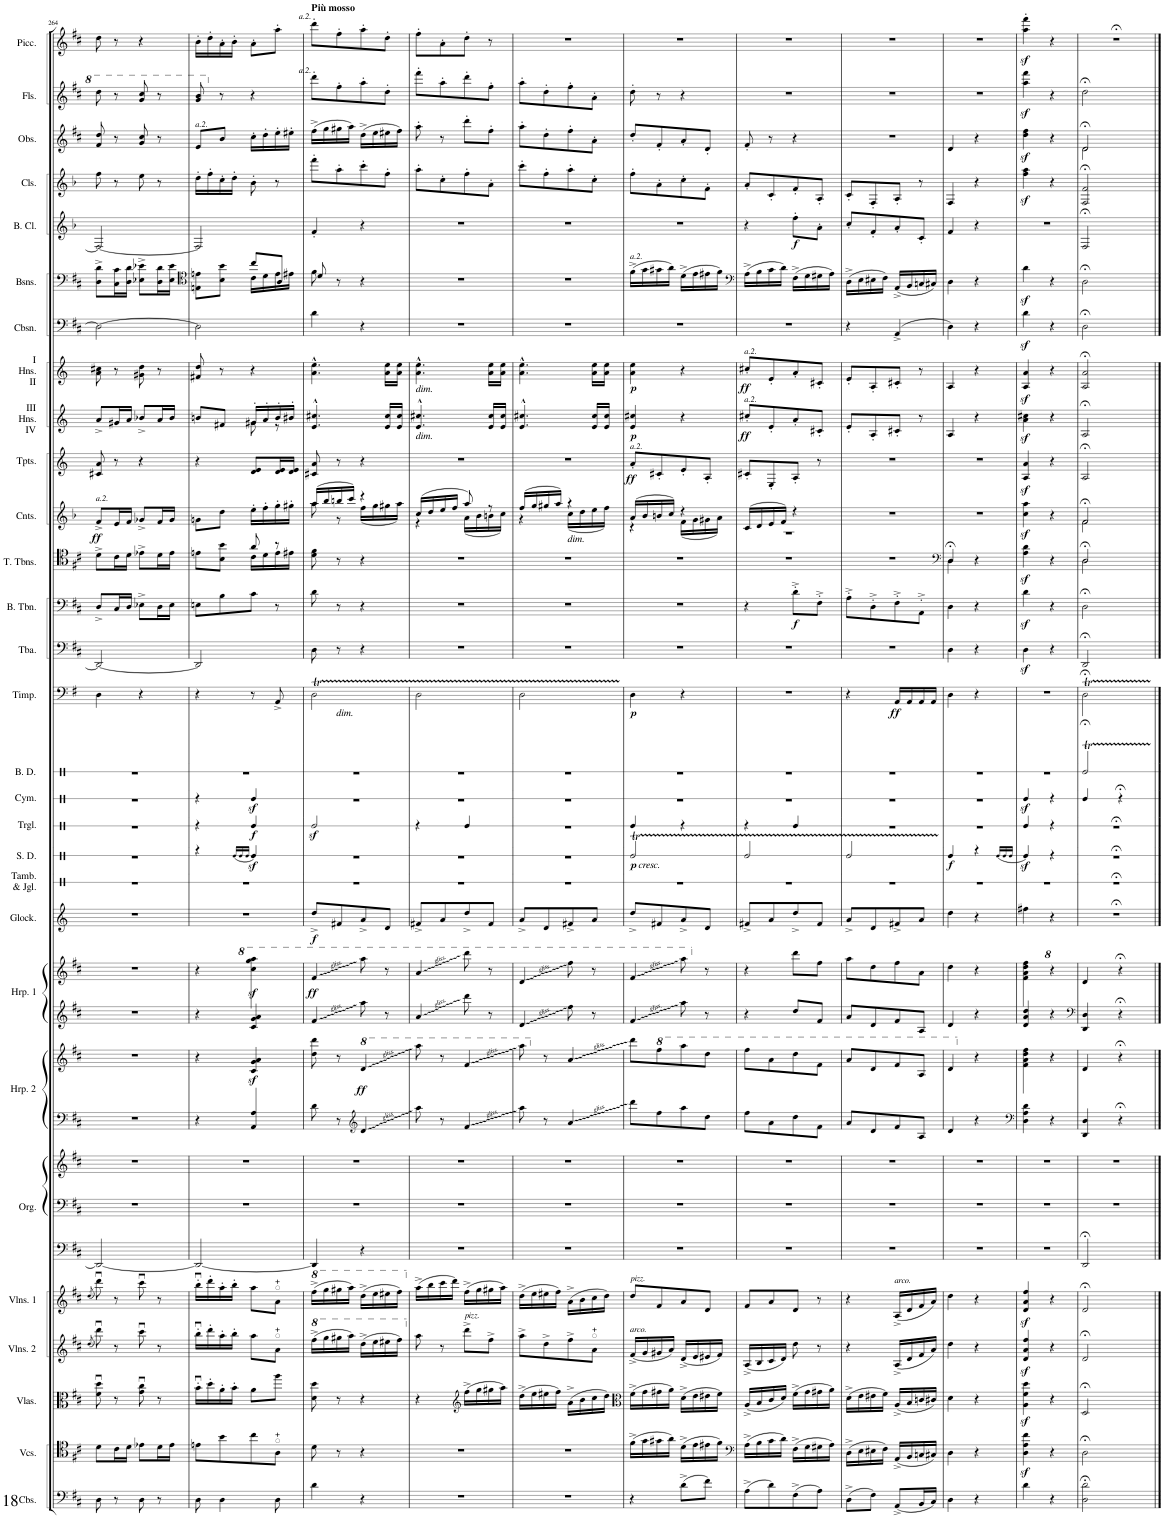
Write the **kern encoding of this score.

**kern	**kern	**kern	**kern	**kern	**kern	**kern	**kern	**kern	**kern	**dynam	**kern	**kern	**dynam	**kern	**dynam	**kern	**kern	**dynam	**kern	**dynam	**kern	**kern	**kern	**dynam	**kern	**kern	**dynam	**kern	**kern	**dynam	**kern	**dynam	**kern	**dynam	**kern	**dynam	**kern	**kern	**kern	**dynam	**kern	**kern	**kern	**kern
*part29	*part28	*part27	*part26	*part25	*part24	*part24	*part24	*part23	*part23	*part23	*part22	*part22	*part22	*part21	*part21	*part20	*part19	*part19	*part18	*part18	*part17	*part16	*part15	*part15	*part14	*part13	*part13	*part12	*part11	*part11	*part10	*part10	*part9	*part9	*part8	*part8	*part7	*part6	*part5	*part5	*part4	*part3	*part2	*part1
*staff33	*staff32	*staff31	*staff30	*staff29	*staff28	*staff27	*staff26	*staff25	*staff24	*staff24/25	*staff23	*staff22	*staff22/23	*staff21	*staff21	*staff20	*staff19	*staff19	*staff18	*staff18	*staff17	*staff16	*staff15	*staff15	*staff14	*staff13	*staff13	*staff12	*staff11	*staff11	*staff10	*staff10	*staff9	*staff9	*staff8	*staff8	*staff7	*staff6	*staff5	*staff5	*staff4	*staff3	*staff2	*staff1
*I"Contrabasses	*I"Violoncellos	*I"Violas	*I"Violins 2	*I"Violins 1	*I"Organ	*	*	*I"Harp 2	*	*	*I"Harp 1	*	*	*I"Glockenspiel	*	*I"Tambourine &amp; Jingles	*I"Snare Drum	*	*I"Triangle	*	*I"Cymbal	*I"Bass Drum	*I"Timpani	*	*I"Tuba	*I"Bass Trombone	*	*I"2 Tenor Trombones	*I"2 A Cornets	*	*I"2 F Trumpets	*	*I"III F Horns IV	*	*I"I F Horns II	*	*I"Contrabassoon	*I"2 Bassoons	*I"A Bass Clarinet	*	*I"2 A Clarinets	*I"2 Oboes	*I"2 Flutes	*I"Piccolo (II ad lib.)
*I'Cbs.	*I'Vcs.	*I'Vlas.	*I'Vlns. 2	*I'Vlns. 1	*I'Org.	*	*	*I'Hrp. 2	*	*	*I'Hrp. 1	*	*	*I'Glock.	*	*I'Tamb. &amp; Jgl.	*I'S. D.	*	*I'Trgl.	*	*I'Cym.	*I'B. D.	*I'Timp.	*	*I'Tba.	*I'B. Tbn.	*	*I'T. Tbns.	*I'Cnts.	*	*I'Tpts.	*	*I'III Hns. IV	*	*I'I Hns. II	*	*I'Cbsn.	*I'Bsns.	*I'B. Cl.	*	*I'Cls.	*I'Obs.	*I'Fls.	*I'Picc.
!!LO:PB:g=z
*clefF4	*clefF4	*clefC3	*clefG2	*clefG2	*clefF4	*clefF4	*clefG2	*clefF4	*clefG2	*	*clefG2	*clefG2	*	*clefG2	*	*clefX	*clefX	*	*clefX	*	*clefX	*clefX	*clefF4	*	*clefF4	*clefF4	*	*clefC4	*clefG2	*	*clefG2	*	*clefG2	*	*clefG2	*	*clefF4	*clefF4	*clefG2	*	*clefG2	*clefG2	*clefG2	*clefG2
*Trd7c12	*	*	*	*	*	*	*	*	*	*	*	*	*	*Trd-14c-24	*	*	*	*	*	*	*	*	*	*	*	*	*	*	*Trd2c3	*	*Trd-3c-5	*	*Trd4c7	*	*Trd4c7	*	*Trd7c12	*	*Trd9c15	*	*Trd2c3	*	*	*Trd-7c-12
*k[f#c#]	*k[f#c#]	*k[f#c#]	*k[f#c#]	*k[f#c#]	*k[f#c#]	*k[f#c#]	*k[f#c#]	*k[f#c#]	*k[f#c#]	*	*k[f#c#]	*k[f#c#]	*	*k[]	*	*k[]	*k[]	*	*k[]	*	*k[]	*k[]	*k[f#]	*	*k[f#c#]	*k[f#c#]	*	*k[f#c#]	*k[b-]	*	*k[]	*	*k[]	*	*k[]	*	*k[f#c#]	*k[f#c#]	*k[b-]	*	*k[b-]	*k[f#c#]	*k[f#c#]	*k[f#c#]
*M2/4	*M2/4	*M2/4	*M2/4	*M2/4	*M2/4	*M2/4	*M2/4	*M2/4	*M2/4	*	*M2/4	*M2/4	*	*M2/4	*	*M2/4	*M2/4	*	*M2/4	*	*M2/4	*M2/4	*M2/4	*	*M2/4	*M2/4	*	*M2/4	*M2/4	*	*M2/4	*	*M2/4	*	*M2/4	*	*M2/4	*M2/4	*M2/4	*	*M2/4	*M2/4	*M2/4	*M2/4
=264	=264	=264	=264	=264	=264	=264	=264	=264	=264	=264	=264	=264	=264	=264	=264	=264	=264	=264	=264	=264	=264	=264	=264	=264	=264	=264	=264	=264	=264	=264	=264	=264	=264	=264	=264	=264	=264	=264	=264	=264	=264	=264	=264	=264
.	.	.	(8qdd/	(8qdd/	.	.	.	.	.	.	.	.	.	.	.	.	.	.	.	.	.	.	.	.	.	.	.	.	.	.	.	.	.	.	.	.	.	.	.	.	.	.	.	.
!	!	!	!	!	!	!	!	!	!	!	!	!	!	!	!	!	!	!	!	!	!	!	!	!	!	!	!	!	!LO:TX:a:i:t=a.2.	!	!	!	!	!	!	!	!	!	!	!	!	!	!	!
!	!	!	!	!	!	!	!	!	!	!	!	!	!	!	!	!	!	!	!	!	!	!	!	!	!	!	!	!	!	!LO:DY:b	!	!	!	!	!	!	!	!	!	!	!	!	!	!
8D\	8d^\L	8f#\u 8dd\u	8dddu\)	8dddu\)	2DDD/_ 2DD/_	2r	2r	2r	2r	.	2r	2r	.	2r	.	2r	2r	.	2r	.	2r	2r	4D\	.	2DD/_	8D^/L	.	8d^\L	8f^/L	ff	8c#X/ 8a/	.	8a^/L	.	8a\ 8cc#X\	.	2D\_	8D\^ 8d\^L	2F/_	.	8ff\	8f#/ 8dd/	8ddd\	8dd\
8r	16c#\L	8r	8r	8r	.	.	.	.	.	.	.	.	.	.	.	.	.	.	.	.	.	.	.	.	.	16C#/L	.	16c#\L	16e/L	.	8r	.	16g#X/L	.	8r	.	.	16C#\ 16c#\L	.	.	8r	8r	8r	8r
.	16d\JJ	.	.	.	.	.	.	.	.	.	.	.	.	.	.	.	.	.	.	.	.	.	.	.	.	16D/JJ	.	16d\JJ	16f/JJ	.	.	.	16a/JJ	.	.	.	.	16D\ 16d\JJ	.	.	.	.	.	.
8D\	8e-X^\L	8g\u 8cc#\u	8ccc#u\	8ccc#u\	.	.	.	.	.	.	.	.	.	.	.	.	.	.	.	.	.	.	4r	.	.	8E-X^\L	.	8e-X^\L	8g-X^/L	.	4r	.	8b-X^/L	.	8g#X\ 8dd\	.	.	8E-X\^ 8e-X\^L	.	.	8ee\	8g/ 8cc#/	8gg/ 8ccc#/	4r
8r	16d\L	8r	8r	8r	.	.	.	.	.	.	.	.	.	.	.	.	.	.	.	.	.	.	.	.	.	16D\L	.	16d\L	16f/L	.	.	.	16a/L	.	8r	.	.	16D\ 16d\L	.	.	8r	8r	8r	.
.	16e-\JJ	.	.	.	.	.	.	.	.	.	.	.	.	.	.	.	.	.	.	.	.	.	.	.	.	16E-\JJ	.	16e-\JJ	16g-/JJ	.	.	.	16b-/JJ	.	.	.	.	16E-\ 16e-\JJ	.	.	.	.	.	.
=265	=265	=265	=265	=265	=265	=265	=265	=265	=265	=265	=265	=265	=265	=265	=265	=265	=265	=265	=265	=265	=265	=265	=265	=265	=265	=265	=265	=265	=265	=265	=265	=265	=265	=265	=265	=265	=265	=265	=265	=265	=265	=265	=265	=265
*	*	*	*	*	*	*	*	*	*	*	*	*	*	*	*	*	*	*	*	*	*	*	*	*	*	*	*	*	*	*	*	*	*	*	*	*	*	*clefC4	*	*	*	*	*	*
*	*	*	*	*	*	*	*	*	*	*	*	*	*	*	*	*	*^	*	*	*	*	*	*	*	*	*	*	*^	*	*	*	*	*^	*	*	*	*	*^	*	*	*	*	*	*
!	!	!	!	!	!	!	!	!	!	!	!	!	!	!	!	!	!	!	!	!	!	!	!	!	!	!	!	!	!	!	!	!	!	!	!	!	!	!	!	!	!	!	!	!	!	!LO:TX:a:i:t=a.2.	!	!
8D\	8en'\L	16bu'\LL	16bbu'\LL	16bbu'\LL	2DDD/_ 2DD/_	2r	2r	4r	4r	.	4r	4r	.	2r	.	2r	4r	8ryy	.	4r	.	4r	2r	4r	.	2DD/]	8En'\L	.	8en'\L	4ryy	8gn'\L	.	4r	.	8bn'/L	4ryy	.	8f#X/ 8dd/	.	2D\]	8En\'> 8en\'>L	4ryy	2F/]	.	16dd'\LL	8e'/L	8gg/ 8bb/	16b'\LL
.	.	16dd'\	16ddd'\	16ddd'\	.	.	.	.	.	.	.	.	.	.	.	.	.	.	.	.	.	.	.	.	.	.	.	.	.	.	.	.	.	.	.	.	.	.	.	.	.	.	.	.	16ff'\	.	.	16dd'\
4D\	8b'\	16a'\	16aa'\	16aa'\	.	.	.	.	.	.	.	.	.	.	.	.	.	16ryy	.	.	.	.	.	.	.	.	8B'\	.	8B\' 8b\'J	.	8dd'\J	.	.	.	8f#X'/J	.	.	8r	.	.	8B\'> 8b\'>J	.	.	.	16cc'\	8b'/J	8r	16a'\
.	.	16b'\JJ	16bb'\JJ	16bb'\JJ	.	.	.	.	.	.	.	.	.	.	.	.	.	(<48Re!/LL	.	.	.	.	.	.	.	.	.	.	.	.	.	.	.	.	.	.	.	.	.	.	.	.	.	.	16dd'\JJ	.	.	16b'\JJ
.	.	.	.	.	.	.	.	.	.	.	.	.	.	.	.	.	.	48Re!/	.	.	.	.	.	.	.	.	.	.	.	.	.	.	.	.	.	.	.	.	.	.	.	.	.	.	.	.	.	.
.	.	.	.	.	.	.	.	.	.	.	.	.	.	.	.	.	.	48Re!/JJ	.	.	.	.	.	.	.	.	.	.	.	.	.	.	.	.	.	.	.	.	.	.	.	.	.	.	.	.	.	.
*	*	*	*	*	*	*	*	*	*	*	*	*8va	*	*	*	*	*	*	*	*	*	*	*	*	*	*	*	*	*	*	*	*	*	*	*	*	*	*	*	*	*	*	*	*	*	*	*	*
!	!	!	!	!	!	!	!	!	!	!	!	!	!	!	!	!	!	!	!LO:DY:b	!	!LO:DY:b	!	!	!	!	!	!	!	!	!	!	!	!	!	!	!	!	!	!	!	!	!	!	!	!	!	!	!
.	8cc#'\	8a'\L	8aa'\L	8aa'\L	.	.	.	4AA/ 4A/ 4c#/ 4g/ 4a/	4c#/z< 4g/z< 4a/z<	.	4c#/ 4g/ 4a/	4c#\z< 4g\z< 4a\z< 4ccc#\z< 4ggg\z< 4aaa\z<	.	.	.	.	4Re^/	8ryy	sf	4Re/	f	4Rez</	.	8r	.	.	8c#'\J	.	8a/	16c#\LL	16ee'\LL	.	8d/' 8e/'L	.	16g#X'/LL	8g#\	.	4r	.	.	8cc#'/L	16c#\LL	.	.	8b-'\	16cc#'\LL	4r	8a'\L
.	.	.	.	.	.	.	.	.	.	.	.	.	.	.	.	.	.	.	.	.	.	.	.	.	.	.	.	.	.	16d\	16ff'\	.	.	.	16a'/	.	.	.	.	.	.	16d\	.	.	.	16dd'\	.	.
8D\	8A'\J	8aa'\J	8a'\J	8a'\J	.	.	.	.	.	.	.	.	.	.	.	.	.	8ryy	.	.	.	.	.	8AA^/	.	.	8r	.	8r	16e\	16gg'\	.	16d/' 16e/'L	.	16b'/	8r	.	.	.	.	8A'/J	16e\	.	.	8r	16ee'\	.	8aa'\J
.	.	.	.	.	.	.	.	.	.	.	.	.	.	.	.	.	.	.	.	.	.	.	.	.	.	.	.	.	.	16e#X\JJ	16gg#X'\JJ	.	16d/' 16e/'JJ	.	16b#X'/JJ	.	.	.	.	.	.	16e#X\JJ	.	.	.	16ee#X'\JJ	.	.
*	*	*	*	*	*	*	*	*	*	*	*	*	*	*	*	*	*v	*v	*	*	*	*	*	*	*	*	*	*	*v	*v	*	*	*	*	*v	*v	*	*	*	*	*	*	*	*	*	*	*	*
=266	=266	=266	=266	=266	=266	=266	=266	=266	=266	=266	=266	=266	=266	=266	=266	=266	=266	=266	=266	=266	=266	=266	=266	=266	=266	=266	=266	=266	=266	=266	=266	=266	=266	=266	=266	=266	=266	=266	=266	=266	=266	=266	=266	=266	=266
*	*	*	*8va	*	*	*	*	*	*	*	*	*	*	*	*	*	*	*	*	*	*	*	*	*	*	*	*	*	*	*	*	*	*	*	*	*	*	*	*	*	*	*	*	*	*
*	*	*	*	*8va	*	*	*	*	*	*	*	*	*	*	*	*	*	*	*	*	*	*	*	*	*	*	*	*	*	*	*	*	*	*	*	*	*	*	*	*	*	*	*	*	*
*	*	*	*	*	*	*	*	*	*	*	*	*	*	*	*	*	*	*	*	*	*	*	*	*	*	*	*	*^	*	*	*	*	*	*	*	*	*	*	*	*	*	*	*	*	*
!	!	!	!	!	!	!	!	!	!	!	!	!	!	!	!	!	!	!	!	!	!	!	!	!	!	!	!	!	!	!	!	!	!	!	!	!	!	!	!	!	!	!	!	!	!	!LO:TX:a:i:t=a.2.
!	!	!	!	!	!	!	!	!	!	!	!	!	!	!	!	!	!	!	!	!	!	!	!	!	!	!	!	!	!	!	!	!	!	!	!	!	!	!	!	!	!	!	!	!	!	!LO:TX:a:B:t=Più mosso
!	!	!	!	!	!	!	!	!	!	!	!	!	!	!	!	!	!	!	!	!	!	!	!	!	!	!	!	!	!	!	!	!	!	!	!	!	!	!	!	!	!	!	!	!	!LO:TX:a:i:t=a.2.	!
!	!	!	!	!	!	!	!	!	!	!	!	!	!LO:DY:b	!	!LO:DY:b	!	!	!	!	!	!	!	!LO:N:head=open	!	!	!	!	!	!	!	!	!	!	!	!	!	!	!	!	!	!	!	!	!	!	!
*	*	*	*	*	*	*	*	*	*	*	*	*	*	*	*	*	*	*	*	*	*	*	*	*	*	*	*	*v	*v	*^	*	*	*	*	*	*	*	*	*	*	*	*	*	*	*	*
*	*	*	*	*	*	*	*	*	*	*	*	*	*	*	*	*	*	*	*	*	*	*	*tremolo	*	*	*	*	*	*	*	*	*	*	*	*	*	*	*	*	*	*	*	*	*	*	*
4d\	8d\	8d\ 8dd\	(16fff#^\LL	(16fff#^\LL	4DDD/] 4DD/]	2r	2r	8d\	8dd\ 8ddd\	.	4f#/	4ff#/	ff	8dd^/L	f	2r	2r	.	2Rez</	.	2r	2r	32DT\LLL	.	8D\	8d\	.	8d\ 8f#\	(16aa^/LL	8aa\	.	8c#X/ 8a/	.	4.e/^^ 4.cc#X/^^	.	4.a\^^ 4.ee\^^	.	4d'\	8d/	8f#\	4f'/	.	8fff'\L	(16ff#^\LL	8ddd'\L	8ddd'\L
.	.	.	.	.	.	.	.	.	.	.	.	.	.	.	.	.	.	.	.	.	.	.	32DT\	.	.	.	.	.	.	.	.	.	.	.	.	.	.	.	.	.	.	.	.	.	.	.
.	.	.	16ggg\	16ggg\	.	.	.	.	.	.	.	.	.	.	.	.	.	.	.	.	.	.	32DT\	.	.	.	.	.	16bb-/	.	.	.	.	.	.	.	.	.	.	.	.	.	.	16gg\	.	.
.	.	.	.	.	.	.	.	.	.	.	.	.	.	.	.	.	.	.	.	.	.	.	32DT\	.	.	.	.	.	.	.	.	.	.	.	.	.	.	.	.	.	.	.	.	.	.	.
!	!	!	!	!	!	!	!	!	!	!	!	!	!	!	!	!	!	!	!	!	!	!	!LO:TX:b:i:t=dim.	!	!	!	!	!	!	!	!	!	!	!	!	!	!	!	!	!	!	!	!	!	!	!
.	8r	8r	16ggg#X\	16ggg#X\	.	.	.	8r	8r	.	.	.	.	8f#X/	.	.	.	.	.	.	.	.	32D	.	8r	8r	.	8r	16bbn/	8r	.	8r	.	.	.	.	.	.	8r	8ryy	.	.	8aa'\	16gg#X\	8ff#'\	8ff#'\
.	.	.	.	.	.	.	.	.	.	.	.	.	.	.	.	.	.	.	.	.	.	.	32D	.	.	.	.	.	.	.	.	.	.	.	.	.	.	.	.	.	.	.	.	.	.	.
.	.	.	16aaa\JJ)	16aaa\JJ)	.	.	.	.	.	.	.	.	.	.	.	.	.	.	.	.	.	.	32D	.	.	.	.	.	16ccc/JJ)	.	.	.	.	.	.	.	.	.	.	.	.	.	.	16aa\JJ)	.	.
.	.	.	.	.	.	.	.	.	.	.	.	.	.	.	.	.	.	.	.	.	.	.	32D	.	.	.	.	.	.	.	.	.	.	.	.	.	.	.	.	.	.	.	.	.	.	.
*	*	*	*	*	*	*	*	*clefG2	*	*	*	*	*	*	*	*	*	*	*	*	*	*	*	*	*	*	*	*	*	*	*	*	*	*	*	*	*	*	*	*	*	*	*	*	*	*
*	*	*	*	*	*	*	*	*	*8va	*	*	*	*	*	*	*	*	*	*	*	*	*	*	*	*	*	*	*	*	*	*	*	*	*	*	*	*	*	*	*	*	*	*	*	*	*
!	!	!	!	!	!	!	!	!	!	!LO:DY:b	!	!	!	!	!	!	!	!	!	!	!	!	!	!	!	!	!	!	!	!	!	!	!	!	!	!	!	!	!	!	!	!	!	!	!	!
4r	4r	4r	(16ddd^\LL	(16ddd^\LL	4r	.	.	4d/	4dd/	ff	8aa\	8aaa\	.	8a^/	.	.	.	.	.	.	.	.	32D	.	4r	4r	.	4r	4r	(16ff^\LL	.	4r	.	.	.	.	.	4r	4r	4ryy	4r	.	8ccc'\	(16dd^\LL	8aa'\	8aa'\
.	.	.	.	.	.	.	.	.	.	.	.	.	.	.	.	.	.	.	.	.	.	.	32D	.	.	.	.	.	.	.	.	.	.	.	.	.	.	.	.	.	.	.	.	.	.	.
.	.	.	16eee\	16eee\	.	.	.	.	.	.	.	.	.	.	.	.	.	.	.	.	.	.	32D	.	.	.	.	.	.	16gg\	.	.	.	.	.	.	.	.	.	.	.	.	.	16ee\	.	.
.	.	.	.	.	.	.	.	.	.	.	.	.	.	.	.	.	.	.	.	.	.	.	32D	.	.	.	.	.	.	.	.	.	.	.	.	.	.	.	.	.	.	.	.	.	.	.
.	.	.	16eee#X\	16eee#X\	.	.	.	.	.	.	8r	8r	.	8d/J	.	.	.	.	.	.	.	.	32D	.	.	.	.	.	.	16gg#X\	.	.	.	16e/ 16cc#/LL	.	16a\ 16ee\LL	.	.	.	.	.	.	8ff'\J	16ee#X\	8dd'\J	8dd'\J
.	.	.	.	.	.	.	.	.	.	.	.	.	.	.	.	.	.	.	.	.	.	.	32D	.	.	.	.	.	.	.	.	.	.	.	.	.	.	.	.	.	.	.	.	.	.	.
.	.	.	16fff#\JJ)	16fff#\JJ)	.	.	.	.	.	.	.	.	.	.	.	.	.	.	.	.	.	.	32D	.	.	.	.	.	.	16aa\JJ)	.	.	.	16e/ 16cc#/JJ	.	16a\ 16ee\JJ	.	.	.	.	.	.	.	16ff#\JJ)	.	.
.	.	.	.	.	.	.	.	.	.	.	.	.	.	.	.	.	.	.	.	.	.	.	32DJJJ	.	.	.	.	.	.	.	.	.	.	.	.	.	.	.	.	.	.	.	.	.	.	.
*	*	*	*	*	*	*	*	*	*	*	*	*	*	*	*	*	*	*	*	*	*	*	*	*	*	*	*	*	*	*	*	*	*	*	*	*	*	*	*v	*v	*	*	*	*	*	*
=267	=267	=267	=267	=267	=267	=267	=267	=267	=267	=267	=267	=267	=267	=267	=267	=267	=267	=267	=267	=267	=267	=267	=267	=267	=267	=267	=267	=267	=267	=267	=267	=267	=267	=267	=267	=267	=267	=267	=267	=267	=267	=267	=267	=267	=267
*	*	*	*X8va	*	*	*	*	*	*	*	*	*	*	*	*	*	*	*	*	*	*	*	*	*	*	*	*	*	*	*	*	*	*	*	*	*	*	*	*	*	*	*	*	*	*
*	*	*	*	*X8va	*	*	*	*	*	*	*	*	*	*	*	*	*	*	*	*	*	*	*	*	*	*	*	*	*	*	*	*	*	*	*	*	*	*	*	*	*	*	*	*	*
!	!	!	!	!	!	!	!	!	!	!	!	!	!	!	!	!	!	!	!	!	!	!	!	!	!	!	!	!	!	!	!	!	!	!	!	!LO:TX:b:i:t=dim.	!	!	!	!	!	!	!	!	!
!	!	!	!	!	!	!	!	!	!	!	!	!	!	!	!	!	!	!	!	!	!	!	!	!	!	!	!	!	!	!	!	!	!	!LO:TX:b:i:t=dim.	!	!	!	!	!	!	!	!	!	!	!
!	!	!	!	!	!	!	!	!	!	!	!	!	!	!	!	!	!	!	!	!	!	!	!LO:N:head=open	!	!	!	!	!	!	!	!	!	!	!	!	!	!	!	!	!	!	!	!	!	!
2r	2r	4r	8aa\	(16aa^\LL	2r	2r	2r	8aa\	8aaa\	.	4a/	4aa/	.	8f#X^/L	.	2r	2r	.	4r	.	2r	2r	32D\LLL	.	2r	2r	.	2r	(16cc^/LL	4r	.	2r	.	4.e/^^ 4.cc#X/^^	.	4.a\^^ 4.ee\^^	.	2r	2r	2r	.	8aa'\L	8aa'\	8fff#'\L	8ff#'\L
.	.	.	.	.	.	.	.	.	.	.	.	.	.	.	.	.	.	.	.	.	.	.	32D\	.	.	.	.	.	.	.	.	.	.	.	.	.	.	.	.	.	.	.	.	.	.
.	.	.	.	16bb\	.	.	.	.	.	.	.	.	.	.	.	.	.	.	.	.	.	.	32D\	.	.	.	.	.	16dd/	.	.	.	.	.	.	.	.	.	.	.	.	.	.	.	.
.	.	.	.	.	.	.	.	.	.	.	.	.	.	.	.	.	.	.	.	.	.	.	32D\	.	.	.	.	.	.	.	.	.	.	.	.	.	.	.	.	.	.	.	.	.	.
.	.	.	8r	16ccc#\	.	.	.	8r	8r	.	.	.	.	8a/	.	.	.	.	.	.	.	.	32D	.	.	.	.	.	16ee/	.	.	.	.	.	.	.	.	.	.	.	.	8cc'\	8r	8aa'\	8a'\
.	.	.	.	.	.	.	.	.	.	.	.	.	.	.	.	.	.	.	.	.	.	.	32D	.	.	.	.	.	.	.	.	.	.	.	.	.	.	.	.	.	.	.	.	.	.
.	.	.	.	16ddd\JJ)	.	.	.	.	.	.	.	.	.	.	.	.	.	.	.	.	.	.	32D	.	.	.	.	.	16ff/JJ	.	.	.	.	.	.	.	.	.	.	.	.	.	.	.	.
.	.	.	.	.	.	.	.	.	.	.	.	.	.	.	.	.	.	.	.	.	.	.	32D	.	.	.	.	.	.	.	.	.	.	.	.	.	.	.	.	.	.	.	.	.	.
*	*	*clefG2	*	*	*	*	*	*	*	*	*	*	*	*	*	*	*	*	*	*	*	*	*	*	*	*	*	*	*	*	*	*	*	*	*	*	*	*	*	*	*	*	*	*	*
!	!	!	!LO:TX:a:i:t=pizz.	!	!	!	!	!	!	!	!	!	!	!	!	!	!	!	!	!	!	!	!	!	!	!	!	!	!	!	!	!	!	!	!	!	!	!	!	!	!	!	!	!	!
.	.	(16ff#^\LL	8ddd^\L	(16ff#^\LL	.	.	.	4f#/	4ff#/	.	8ddd\	8dddd\	.	8dd^/	.	.	.	.	4Re/	.	.	.	32D	.	.	.	.	.	8aa/)	(16a^\LL	.	.	.	.	.	.	.	.	.	.	.	8ff'\	8ddd'\L	8ddd'\	8dd'\J
.	.	.	.	.	.	.	.	.	.	.	.	.	.	.	.	.	.	.	.	.	.	.	32D	.	.	.	.	.	.	.	.	.	.	.	.	.	.	.	.	.	.	.	.	.	.
.	.	16gg\	.	16gg\	.	.	.	.	.	.	.	.	.	.	.	.	.	.	.	.	.	.	32D	.	.	.	.	.	.	16b-\	.	.	.	.	.	.	.	.	.	.	.	.	.	.	.
.	.	.	.	.	.	.	.	.	.	.	.	.	.	.	.	.	.	.	.	.	.	.	32D	.	.	.	.	.	.	.	.	.	.	.	.	.	.	.	.	.	.	.	.	.	.
.	.	16gg#X\	8ff#^\J	16gg#X\	.	.	.	.	.	.	8r	8r	.	8f#/J	.	.	.	.	.	.	.	.	32D	.	.	.	.	.	8r	16bn\	.	.	.	16e/ 16cc#/LL	.	16a\ 16ee\LL	.	.	.	.	.	8a'\J	8ff#'\J	8ff#'\J	8r
.	.	.	.	.	.	.	.	.	.	.	.	.	.	.	.	.	.	.	.	.	.	.	32D	.	.	.	.	.	.	.	.	.	.	.	.	.	.	.	.	.	.	.	.	.	.
.	.	16aa\JJ)	.	16aa\JJ)	.	.	.	.	.	.	.	.	.	.	.	.	.	.	.	.	.	.	32D	.	.	.	.	.	.	16cc\JJ)	.	.	.	16e/ 16cc#/JJ	.	16a\ 16ee\JJ	.	.	.	.	.	.	.	.	.
.	.	.	.	.	.	.	.	.	.	.	.	.	.	.	.	.	.	.	.	.	.	.	32DJJJ	.	.	.	.	.	.	.	.	.	.	.	.	.	.	.	.	.	.	.	.	.	.
=268	=268	=268	=268	=268	=268	=268	=268	=268	=268	=268	=268	=268	=268	=268	=268	=268	=268	=268	=268	=268	=268	=268	=268	=268	=268	=268	=268	=268	=268	=268	=268	=268	=268	=268	=268	=268	=268	=268	=268	=268	=268	=268	=268	=268	=268
!	!	!	!	!	!	!	!	!	!	!	!	!	!	!	!	!	!	!	!	!	!	!	!LO:N:head=open	!	!	!	!	!	!	!	!	!	!	!	!	!	!	!	!	!	!	!	!	!	!
2r	2r	(16dd^\LL	8aa^\L	(16dd^\LL	2r	2r	2r	8aa\	8aaa\	.	4d/	4dd/	.	8a^/L	.	2r	2r	.	2r	.	2r	2r	32D\LLL	.	2r	2r	.	2r	(16ff^/LL	4r	.	2r	.	4.e/^^ 4.cc#X/^^	.	4.a\^^ 4.ee\^^	.	2r	2r	2r	.	8ccc'\L	8aa'\L	8aa'\L	2r
.	.	.	.	.	.	.	.	.	.	.	.	.	.	.	.	.	.	.	.	.	.	.	32D\	.	.	.	.	.	.	.	.	.	.	.	.	.	.	.	.	.	.	.	.	.	.
.	.	16ee\	.	16ee\	.	.	.	.	.	.	.	.	.	.	.	.	.	.	.	.	.	.	32D\	.	.	.	.	.	16gg/	.	.	.	.	.	.	.	.	.	.	.	.	.	.	.	.
.	.	.	.	.	.	.	.	.	.	.	.	.	.	.	.	.	.	.	.	.	.	.	32D\	.	.	.	.	.	.	.	.	.	.	.	.	.	.	.	.	.	.	.	.	.	.
*	*	*	*	*	*	*	*	*	*X8va	*	*	*	*	*	*	*	*	*	*	*	*	*	*	*	*	*	*	*	*	*	*	*	*	*	*	*	*	*	*	*	*	*	*	*	*
.	.	16ee#X\	8dd^\	16ee#X\	.	.	.	8r	8r	.	.	.	.	8d/	.	.	.	.	.	.	.	.	32D	.	.	.	.	.	16gg#X/	.	.	.	.	.	.	.	.	.	.	.	.	8ff'\	8dd'\	8dd'\	.
.	.	.	.	.	.	.	.	.	.	.	.	.	.	.	.	.	.	.	.	.	.	.	32D	.	.	.	.	.	.	.	.	.	.	.	.	.	.	.	.	.	.	.	.	.	.
.	.	16ff#\JJ)	.	16ff#\JJ)	.	.	.	.	.	.	.	.	.	.	.	.	.	.	.	.	.	.	32D	.	.	.	.	.	16aa/JJ)	.	.	.	.	.	.	.	.	.	.	.	.	.	.	.	.
.	.	.	.	.	.	.	.	.	.	.	.	.	.	.	.	.	.	.	.	.	.	.	32D	.	.	.	.	.	.	.	.	.	.	.	.	.	.	.	.	.	.	.	.	.	.
!	!	!	!	!	!	!	!	!	!	!	!	!	!	!	!	!	!	!	!	!	!	!	!	!	!	!	!	!	!LO:TX:b:i:t=dim.	!	!	!	!	!	!	!	!	!	!	!	!	!	!	!	!
.	.	(16a^\LL	8ff#^\	(16a^\LL	.	.	.	4a/	4a/	.	8ff#\	8fff#\	.	8f#X^/	.	.	.	.	.	.	.	.	32D	.	.	.	.	.	4r	(16cc^\LL	.	.	.	.	.	.	.	.	.	.	.	8aa'\	8ff#'\	8ff#'\	.
.	.	.	.	.	.	.	.	.	.	.	.	.	.	.	.	.	.	.	.	.	.	.	32D	.	.	.	.	.	.	.	.	.	.	.	.	.	.	.	.	.	.	.	.	.	.
.	.	16b\	.	16b\	.	.	.	.	.	.	.	.	.	.	.	.	.	.	.	.	.	.	32D	.	.	.	.	.	.	16dd\	.	.	.	.	.	.	.	.	.	.	.	.	.	.	.
.	.	.	.	.	.	.	.	.	.	.	.	.	.	.	.	.	.	.	.	.	.	.	32D	.	.	.	.	.	.	.	.	.	.	.	.	.	.	.	.	.	.	.	.	.	.
.	.	16cc#\	8a\J	16cc#\	.	.	.	.	.	.	8r	8r	.	8a/J	.	.	.	.	.	.	.	.	32DTTT	.	.	.	.	.	.	16ee\	.	.	.	16e/ 16cc#/LL	.	16a\ 16ee\LL	.	.	.	.	.	8cc'\J	8a'\J	8a'\J	.
.	.	.	.	.	.	.	.	.	.	.	.	.	.	.	.	.	.	.	.	.	.	.	32DTTT	.	.	.	.	.	.	.	.	.	.	.	.	.	.	.	.	.	.	.	.	.	.
.	.	16dd\JJ)	.	16dd\JJ)	.	.	.	.	.	.	.	.	.	.	.	.	.	.	.	.	.	.	32DTTT	.	.	.	.	.	.	16ff\JJ)	.	.	.	16e/ 16cc#/JJ	.	16a\ 16ee\JJ	.	.	.	.	.	.	.	.	.
.	.	.	.	.	.	.	.	.	.	.	.	.	.	.	.	.	.	.	.	.	.	.	32DTTTJJJ	.	.	.	.	.	.	.	.	.	.	.	.	.	.	.	.	.	.	.	.	.	.
*	*	*	*	*	*	*	*	*	*	*	*	*	*	*	*	*	*	*	*	*	*	*	*Xtremolo	*	*	*	*	*	*	*	*	*	*	*	*	*	*	*	*	*	*	*	*	*	*
=269	=269	=269	=269	=269	=269	=269	=269	=269	=269	=269	=269	=269	=269	=269	=269	=269	=269	=269	=269	=269	=269	=269	=269	=269	=269	=269	=269	=269	=269	=269	=269	=269	=269	=269	=269	=269	=269	=269	=269	=269	=269	=269	=269	=269	=269
*	*	*clefC3	*	*	*	*	*	*	*	*	*	*	*	*	*	*	*	*	*	*	*	*	*	*	*	*	*	*	*	*	*	*	*	*	*	*	*	*	*	*	*	*	*	*	*
!	!	!	!	!	!	!	!	!	!	!	!	!	!	!	!	!	!	!	!	!	!	!	!	!	!	!	!	!	!	!	!	!	!	!	!	!	!	!	!LO:TX:a:i:t=a.2.	!	!	!	!	!	!
!	!	!	!	!	!	!	!	!	!	!	!	!	!	!	!	!	!	!	!	!	!	!	!	!	!	!	!	!	!	!	!	!LO:TX:a:i:t=a.2.	!	!	!	!	!	!	!	!	!	!	!	!	!
!	!	!	!	!	!	!	!	!	!	!	!	!	!	!	!	!	!LO:TX:b:i:t=cresc.	!	!	!	!	!	!	!	!	!	!	!	!	!	!	!	!	!	!	!	!	!	!	!	!	!	!	!	!
!	!	!	!	!LO:TX:a:i:t=pizz.	!	!	!	!	!	!	!	!	!	!	!	!	!	!	!	!	!	!	!	!	!	!	!	!	!	!	!	!	!	!	!	!	!	!	!	!	!	!	!	!	!
!	!	!	!LO:TX:a:i:t=arco.	!	!	!	!	!	!	!	!	!	!	!	!	!	!	!	!	!	!	!	!	!	!	!	!	!	!	!	!	!	!	!	!	!	!	!	!	!	!	!	!	!	!
!	!	!	!	!	!	!	!	!	!	!	!	!	!	!	!	!	!LO:N:head=open	!LO:DY:b	!	!	!	!	!	!LO:DY:b	!	!	!	!	!	!	!	!	!LO:DY:b	!	!LO:DY:b	!	!LO:DY:b	!	!	!	!	!	!	!	!
*	*	*	*	*	*	*	*	*	*	*	*	*	*	*	*	*	*tremolo	*	*	*	*	*	*	*	*	*	*	*	*	*	*	*	*	*	*	*	*	*	*	*	*	*	*	*	*
4r	(16f#^\LL	(16f#^\LL	(16f#^/LL	8dd/L	2r	2r	2r	8ddd\L	8ddd\L	.	4f#/	4ff#/	.	8dd^/L	.	2r	32Ret/LLL	p	4Re/	.	2r	2r	4D\	p	2r	2r	.	2r	(16a^/LL	4r	.	8a'/L	ff	4e/ 4cc#X/	p	4a\ 4ee\	p	2r	(16f#^\LL	2r	.	8ff'\L	8dd'/L	8dd'\	2r
.	.	.	.	.	.	.	.	.	.	.	.	.	.	.	.	.	32Ret/	.	.	.	.	.	.	.	.	.	.	.	.	.	.	.	.	.	.	.	.	.	.	.	.	.	.	.	.
.	16g\	16g\	16g/	.	.	.	.	.	.	.	.	.	.	.	.	.	32Ret/	.	.	.	.	.	.	.	.	.	.	.	16b-/	.	.	.	.	.	.	.	.	.	16g\	.	.	.	.	.	.
.	.	.	.	.	.	.	.	.	.	.	.	.	.	.	.	.	32Ret/	.	.	.	.	.	.	.	.	.	.	.	.	.	.	.	.	.	.	.	.	.	.	.	.	.	.	.	.
*	*	*	*	*	*	*	*	*	*8va	*	*	*	*	*	*	*	*	*	*	*	*	*	*	*	*	*	*	*	*	*	*	*	*	*	*	*	*	*	*	*	*	*	*	*	*
.	16g#X\	16g#X\	16g#X/	8f#/	.	.	.	8ff#\	8fff#\	.	.	.	.	8f#X/	.	.	32Re	.	.	.	.	.	.	.	.	.	.	.	16bn/	.	.	8c#X'/	.	.	.	.	.	.	16g#X\	.	.	8a'\	8f#'/	8r	.
.	.	.	.	.	.	.	.	.	.	.	.	.	.	.	.	.	32Re	.	.	.	.	.	.	.	.	.	.	.	.	.	.	.	.	.	.	.	.	.	.	.	.	.	.	.	.
.	16a\JJ)	16a\JJ)	16a/JJ)	.	.	.	.	.	.	.	.	.	.	.	.	.	32Re	.	.	.	.	.	.	.	.	.	.	.	16cc/JJ)	.	.	.	.	.	.	.	.	.	16a\JJ)	.	.	.	.	.	.
.	.	.	.	.	.	.	.	.	.	.	.	.	.	.	.	.	32Re	.	.	.	.	.	.	.	.	.	.	.	.	.	.	.	.	.	.	.	.	.	.	.	.	.	.	.	.
(8d^\L	(16d^\LL	(16d^\LL	(16d^/LL	8a/	.	.	.	8aa\	8aaa\	.	8aa\	8aaa\	.	8a^/	.	.	32Re	.	4r	.	.	.	4r	.	.	.	.	.	4r	(16f^\LL	.	8e'/	.	4r	.	4r	.	.	(16d^\LL	.	.	8cc'\	8a'/	4r	.
.	.	.	.	.	.	.	.	.	.	.	.	.	.	.	.	.	32Re	.	.	.	.	.	.	.	.	.	.	.	.	.	.	.	.	.	.	.	.	.	.	.	.	.	.	.	.
.	16e\	16e\	16e/	.	.	.	.	.	.	.	.	.	.	.	.	.	32Re	.	.	.	.	.	.	.	.	.	.	.	.	16g\	.	.	.	.	.	.	.	.	16e\	.	.	.	.	.	.
.	.	.	.	.	.	.	.	.	.	.	.	.	.	.	.	.	32Re	.	.	.	.	.	.	.	.	.	.	.	.	.	.	.	.	.	.	.	.	.	.	.	.	.	.	.	.
*	*	*	*	*	*	*	*	*	*	*	*	*X8va	*	*	*	*	*	*	*	*	*	*	*	*	*	*	*	*	*	*	*	*	*	*	*	*	*	*	*	*	*	*	*	*	*
8f#\J)	16e#X\	16e#X\	16e#X/	8d/J	.	.	.	8dd\J	8ddd\J	.	8r	8r	.	8d/J	.	.	32Re	.	.	.	.	.	.	.	.	.	.	.	.	16g#X\	.	8A'/J	.	.	.	.	.	.	16e#X\	.	.	8f'\J	8d'/J	.	.
.	.	.	.	.	.	.	.	.	.	.	.	.	.	.	.	.	32Re	.	.	.	.	.	.	.	.	.	.	.	.	.	.	.	.	.	.	.	.	.	.	.	.	.	.	.	.
.	16f#\JJ)	16f#\JJ)	16f#/JJ)	.	.	.	.	.	.	.	.	.	.	.	.	.	32Re	.	.	.	.	.	.	.	.	.	.	.	.	16a\JJ)	.	.	.	.	.	.	.	.	16f#\JJ)	.	.	.	.	.	.
.	.	.	.	.	.	.	.	.	.	.	.	.	.	.	.	.	32ReJJJ	.	.	.	.	.	.	.	.	.	.	.	.	.	.	.	.	.	.	.	.	.	.	.	.	.	.	.	.
=270	=270	=270	=270	=270	=270	=270	=270	=270	=270	=270	=270	=270	=270	=270	=270	=270	=270	=270	=270	=270	=270	=270	=270	=270	=270	=270	=270	=270	=270	=270	=270	=270	=270	=270	=270	=270	=270	=270	=270	=270	=270	=270	=270	=270	=270
*	*clefF4	*	*	*	*	*	*	*	*	*	*	*	*	*	*	*	*	*	*	*	*	*	*	*	*	*	*	*	*	*	*	*	*	*	*	*	*	*	*clefF4	*	*	*	*	*	*
!	!	!	!	!	!	!	!	!	!	!	!	!	!	!	!	!	!	!	!	!	!	!	!	!	!	!	!	!	!	!	!	!	!	!	!	!LO:TX:a:i:t=a.2.	!	!	!	!	!	!	!	!	!
!	!	!	!	!	!	!	!	!	!	!	!	!	!	!	!	!	!	!	!	!	!	!	!	!	!	!	!	!	!	!	!	!	!	!LO:TX:a:i:t=a.2.	!	!	!	!	!	!	!	!	!	!	!
!	!	!	!	!	!	!	!	!	!	!	!	!	!	!	!	!	!LO:N:head=open	!	!	!	!	!	!	!	!	!	!	!	!	!	!	!	!	!	!LO:DY:b	!	!LO:DY:b	!	!	!	!	!	!	!	!
(8A^\L	(16A^\LL	(16A^/LL	(16A^/LL	8f#/L	2r	2r	2r	8ff#\L	8fff#\L	.	4r	4r	.	8f#X^/L	.	2r	32Re/LLL	.	4r	.	2r	2r	2r	.	2r	4r	.	2r	(16c^/LL	2r	.	8c#X'/L	.	8cc#X'/L	ff	8cc#X'/L	ff	2r	(16A^\LL	4r	.	8a'/L	8f#'/	2r	2r
.	.	.	.	.	.	.	.	.	.	.	.	.	.	.	.	.	32Re/	.	.	.	.	.	.	.	.	.	.	.	.	.	.	.	.	.	.	.	.	.	.	.	.	.	.	.	.
.	16B\	16B/	16B/	.	.	.	.	.	.	.	.	.	.	.	.	.	32Re/	.	.	.	.	.	.	.	.	.	.	.	16d/	.	.	.	.	.	.	.	.	.	16B\	.	.	.	.	.	.
.	.	.	.	.	.	.	.	.	.	.	.	.	.	.	.	.	32Re/	.	.	.	.	.	.	.	.	.	.	.	.	.	.	.	.	.	.	.	.	.	.	.	.	.	.	.	.
8d\)	16c#\	16c#/	16c#/	8a/	.	.	.	8a\	8aa\	.	.	.	.	8a/	.	.	32Re	.	.	.	.	.	.	.	.	.	.	.	16e/	.	.	8E'/	.	8e'/	.	8e'/	.	.	16c#\	.	.	8c'/	8r	.	.
.	.	.	.	.	.	.	.	.	.	.	.	.	.	.	.	.	32Re	.	.	.	.	.	.	.	.	.	.	.	.	.	.	.	.	.	.	.	.	.	.	.	.	.	.	.	.
.	16d\JJ)	16d/JJ)	16d/JJ)	.	.	.	.	.	.	.	.	.	.	.	.	.	32Re	.	.	.	.	.	.	.	.	.	.	.	16f/JJ)	.	.	.	.	.	.	.	.	.	16d\JJ)	.	.	.	.	.	.
.	.	.	.	.	.	.	.	.	.	.	.	.	.	.	.	.	32Re	.	.	.	.	.	.	.	.	.	.	.	.	.	.	.	.	.	.	.	.	.	.	.	.	.	.	.	.
!	!	!	!	!	!	!	!	!	!	!	!	!	!	!	!	!	!	!	!	!	!	!	!	!	!	!	!LO:DY:b	!	!	!	!	!	!	!	!	!	!	!	!	!	!LO:DY:b	!	!	!	!
(8F#^\	(16F#^\LL	(16f#^\LL	8dd\	8d/J	.	.	.	8dd\	8ddd\	.	8dd/L	8ddd\L	.	8dd^/	.	.	32Re	.	4Re/	.	.	.	.	.	.	8d'^\L	f	.	4r	.	.	8A'/J	.	8a'/	.	8a'/	.	.	(16F#^\LL	8ff'\L	f	8f'/	4r	.	.
.	.	.	.	.	.	.	.	.	.	.	.	.	.	.	.	.	32Re	.	.	.	.	.	.	.	.	.	.	.	.	.	.	.	.	.	.	.	.	.	.	.	.	.	.	.	.
.	16G\	16g\	.	.	.	.	.	.	.	.	.	.	.	.	.	.	32Re	.	.	.	.	.	.	.	.	.	.	.	.	.	.	.	.	.	.	.	.	.	16G\	.	.	.	.	.	.
.	.	.	.	.	.	.	.	.	.	.	.	.	.	.	.	.	32Re	.	.	.	.	.	.	.	.	.	.	.	.	.	.	.	.	.	.	.	.	.	.	.	.	.	.	.	.
8A\J)	16G#X\	16g#X\	8r	8r	.	.	.	8f#\J	8ff#\J	.	8f#/J	8ff#\J	.	8f#/J	.	.	32Re	.	.	.	.	.	.	.	.	8F#'^\J	.	.	.	.	.	8r	.	8c#X'/J	.	8c#X'/J	.	.	16G#X\	8a'\J	.	8A'/J	.	.	.
.	.	.	.	.	.	.	.	.	.	.	.	.	.	.	.	.	32Re	.	.	.	.	.	.	.	.	.	.	.	.	.	.	.	.	.	.	.	.	.	.	.	.	.	.	.	.
.	16A\JJ)	16a\JJ)	.	.	.	.	.	.	.	.	.	.	.	.	.	.	32Re	.	.	.	.	.	.	.	.	.	.	.	.	.	.	.	.	.	.	.	.	.	16A\JJ)	.	.	.	.	.	.
.	.	.	.	.	.	.	.	.	.	.	.	.	.	.	.	.	32ReJJJ	.	.	.	.	.	.	.	.	.	.	.	.	.	.	.	.	.	.	.	.	.	.	.	.	.	.	.	.
*	*	*	*	*	*	*	*	*	*	*	*	*	*	*	*	*	*	*	*	*	*	*	*	*	*	*	*	*	*v	*v	*	*	*	*	*	*	*	*	*	*	*	*	*	*	*
=271	=271	=271	=271	=271	=271	=271	=271	=271	=271	=271	=271	=271	=271	=271	=271	=271	=271	=271	=271	=271	=271	=271	=271	=271	=271	=271	=271	=271	=271	=271	=271	=271	=271	=271	=271	=271	=271	=271	=271	=271	=271	=271	=271	=271
!	!	!	!	!	!	!	!	!	!	!	!	!	!	!	!	!	!LO:N:head=open	!	!	!	!	!	!	!	!	!	!	!	!	!	!	!	!	!	!	!	!	!	!	!	!	!	!	!
(8D^\L	(16D^\LL	(16d^\LL	4r	4r	2r	2r	2r	8a/L	8aa/L	.	8a/L	8aa\L	.	8a^/L	.	2r	32Re/LLL	.	2r	.	2r	2r	4r	.	2r	8A'^\L	.	2r	2r	.	2r	.	8e'/L	.	8e'/L	.	4r	(16D^\LL	8cc'/L	.	8c'/L	2r	2r	2r
.	.	.	.	.	.	.	.	.	.	.	.	.	.	.	.	.	32Re/	.	.	.	.	.	.	.	.	.	.	.	.	.	.	.	.	.	.	.	.	.	.	.	.	.	.	.
.	16E\	16e\	.	.	.	.	.	.	.	.	.	.	.	.	.	.	32Re/	.	.	.	.	.	.	.	.	.	.	.	.	.	.	.	.	.	.	.	.	16E\	.	.	.	.	.	.
.	.	.	.	.	.	.	.	.	.	.	.	.	.	.	.	.	32Re/	.	.	.	.	.	.	.	.	.	.	.	.	.	.	.	.	.	.	.	.	.	.	.	.	.	.	.
8F#\J)	16E#X\	16e#X\	.	.	.	.	.	8d/	8dd/	.	8d/	8dd\	.	8d/	.	.	32Re	.	.	.	.	.	.	.	.	8D'^\	.	.	.	.	.	.	8A'/	.	8A'/	.	.	16E#X\	8f'/	.	8F'/	.	.	.
.	.	.	.	.	.	.	.	.	.	.	.	.	.	.	.	.	32Re	.	.	.	.	.	.	.	.	.	.	.	.	.	.	.	.	.	.	.	.	.	.	.	.	.	.	.
.	16F#\JJ)	16f#\JJ)	.	.	.	.	.	.	.	.	.	.	.	.	.	.	32Re	.	.	.	.	.	.	.	.	.	.	.	.	.	.	.	.	.	.	.	.	16F#\JJ)	.	.	.	.	.	.
.	.	.	.	.	.	.	.	.	.	.	.	.	.	.	.	.	32Re	.	.	.	.	.	.	.	.	.	.	.	.	.	.	.	.	.	.	.	.	.	.	.	.	.	.	.
!	!	!	!	!LO:TX:a:i:t=arco.	!	!	!	!	!	!	!	!	!	!	!	!	!	!	!	!	!	!	!	!	!	!	!	!	!	!	!	!	!	!	!	!	!	!	!	!	!	!	!	!
!	!	!	!	!	!	!	!	!	!	!	!	!	!	!	!	!	!	!	!	!	!	!	!	!LO:DY:b	!	!	!	!	!	!	!	!	!	!	!	!	!	!	!	!	!	!	!	!
(8AA^/L	(16AA^/LL	(16A^/LL	(16A^/LL	(16A^/LL	.	.	.	8f#/	8ff#/	.	8f#/	8ff#\	.	8f#X^/	.	.	32Re	.	.	.	.	.	16AA/LL	ff	.	8F#'^\	.	.	.	.	.	.	8c#X'/J	.	8c#X'/J	.	(4AA^/	(16AA^/LL	8a'/	.	8A'/J	.	.	.
.	.	.	.	.	.	.	.	.	.	.	.	.	.	.	.	.	32Re	.	.	.	.	.	.	.	.	.	.	.	.	.	.	.	.	.	.	.	.	.	.	.	.	.	.	.
.	16BB/	16B/	16d/	16d/	.	.	.	.	.	.	.	.	.	.	.	.	32Re	.	.	.	.	.	16AA/	.	.	.	.	.	.	.	.	.	.	.	.	.	.	16BB/	.	.	.	.	.	.
.	.	.	.	.	.	.	.	.	.	.	.	.	.	.	.	.	32Re	.	.	.	.	.	.	.	.	.	.	.	.	.	.	.	.	.	.	.	.	.	.	.	.	.	.	.
16BB/L	16Cn/	16cn/	16f#/	16f#/	.	.	.	8A/J	8a/J	.	8A/J	8a\J	.	8a/J	.	.	32ReTTT	.	.	.	.	.	16AA/	.	.	8AA'^\J	.	.	.	.	.	.	8r	.	8r	.	.	16Cn/	8c'/J	.	8r	.	.	.
.	.	.	.	.	.	.	.	.	.	.	.	.	.	.	.	.	32ReTTT	.	.	.	.	.	.	.	.	.	.	.	.	.	.	.	.	.	.	.	.	.	.	.	.	.	.	.
16C#/JJ)	16C#X/JJ)	16c#X/JJ)	16a/JJ)	16a/JJ)	.	.	.	.	.	.	.	.	.	.	.	.	32ReTTT	.	.	.	.	.	16AA/JJ	.	.	.	.	.	.	.	.	.	.	.	.	.	.	16C#X/JJ)	.	.	.	.	.	.
.	.	.	.	.	.	.	.	.	.	.	.	.	.	.	.	.	32ReTTTJJJ	.	.	.	.	.	.	.	.	.	.	.	.	.	.	.	.	.	.	.	.	.	.	.	.	.	.	.
*	*	*	*	*	*	*	*	*	*	*	*	*	*	*	*	*	*Xtremolo	*	*	*	*	*	*	*	*	*	*	*	*	*	*	*	*	*	*	*	*	*	*	*	*	*	*	*
=272	=272	=272	=272	=272	=272	=272	=272	=272	=272	=272	=272	=272	=272	=272	=272	=272	=272	=272	=272	=272	=272	=272	=272	=272	=272	=272	=272	=272	=272	=272	=272	=272	=272	=272	=272	=272	=272	=272	=272	=272	=272	=272	=272	=272
*	*	*	*	*	*	*	*	*	*	*	*	*	*	*	*	*	*	*	*	*	*	*	*	*	*	*	*	*clefF4	*	*	*	*	*	*	*	*	*	*	*	*	*	*	*	*
*	*	*	*	*	*	*	*	*	*	*	*	*	*	*	*	*	*^	*	*	*	*	*	*	*	*	*	*	*^	*	*	*	*	*	*	*	*	*	*	*	*	*	*	*	*
!	!	!	!	!	!	!	!	!	!	!	!	!	!	!	!	!	!	!	!LO:DY:b	!	!	!	!	!	!	!	!	!	!	!	!	!	!	!	!	!	!	!	!	!	!	!	!	!	!	!
4D'\	4D'\	4d'\	4dd'\	4dd'\	2r	2r	2r	4d/	4dd/	.	4d/	4dd\	.	4dd\	.	2r	4Re^/	4..ryy	f	2r	.	2r	2r	4D\	.	4D'\	4D'\	.	4D;</	4D\	2r	.	2r	.	4A'/	.	4A'/	.	4D'\)	4D'\	4f'/	.	4F'/	4d'/	2r	2r
*	*	*	*	*	*	*	*	*	*X8va	*	*	*	*	*	*	*	*	*	*	*	*	*	*	*	*	*	*	*	*	*	*	*	*	*	*	*	*	*	*	*	*	*	*	*	*	*
*	*	*	*	*	*	*	*	*	*	*	*	*8va	*	*	*	*	*	*	*	*	*	*	*	*	*	*	*	*	*	*	*	*	*	*	*	*	*	*	*	*	*	*	*	*	*	*
4r	4r	4r	4r	4r	.	.	.	4r	4r	.	4r	4r	.	4r	.	.	4r	.	.	.	.	.	.	4r	.	4r	4r	.	4r	4ryy	.	.	.	.	4r	.	4r	.	4r	4r	4r	.	4r	4r	.	.
.	.	.	.	.	.	.	.	.	.	.	.	.	.	.	.	.	.	48Re!/LL	.	.	.	.	.	.	.	.	.	.	.	.	.	.	.	.	.	.	.	.	.	.	.	.	.	.	.	.
.	.	.	.	.	.	.	.	.	.	.	.	.	.	.	.	.	.	48Re!/	.	.	.	.	.	.	.	.	.	.	.	.	.	.	.	.	.	.	.	.	.	.	.	.	.	.	.	.
.	.	.	.	.	.	.	.	.	.	.	.	.	.	.	.	.	.	48Re!/JJ	.	.	.	.	.	.	.	.	.	.	.	.	.	.	.	.	.	.	.	.	.	.	.	.	.	.	.	.
*	*	*	*	*	*	*	*	*	*	*	*	*	*	*	*	*	*v	*v	*	*	*	*	*	*	*	*	*	*	*v	*v	*	*	*	*	*	*	*	*	*	*	*	*	*	*	*	*
=273	=273	=273	=273	=273	=273	=273	=273	=273	=273	=273	=273	=273	=273	=273	=273	=273	=273	=273	=273	=273	=273	=273	=273	=273	=273	=273	=273	=273	=273	=273	=273	=273	=273	=273	=273	=273	=273	=273	=273	=273	=273	=273	=273	=273
*	*	*	*	*	*	*	*	*clefF4	*	*	*	*	*	*	*	*	*	*	*	*	*	*	*	*	*	*	*	*	*	*	*	*	*	*	*	*	*	*	*	*	*	*	*	*
4d'\	4D\z<' 4A\z<' 4f#\z<'	4A\z<' 4f#\z<' 4dd\z<'	4d/z<' 4a/z<' 4ff#/z<'	4d/z<' 4a/z<' 4ff#/z<'	2r	2r	2r	4D\ 4A\ 4d\	4D\ 4A\ 4d\ 4f#\ 4a\ 4dd\ 4ff#\	.	4d/ 4a/ 4dd/	4d\ 4a\ 4dd\ 4ff#\ 4aa\ 4ddd\ 4fff#\	.	4ff#X\	.	2r	4Rez<^/)	.	4Re/	.	4Rez</	2r	2r	.	4Dz<'\	4dz<'\	.	4A\z<' 4d\z<'	4cc\z<' 4aa\z<'	.	4A/z<' 4a/z<'	.	4a\z<' 4cc#X\z<'	.	4A/z<' 4a/z<'	.	4dz<'\	4dz<'\	2r	.	4ff\z<' 4aa\z<'	4dd\z<' 4ff#\z<'	4aa\z<' 4fff#\z<'	4aa\z<' 4fff#\z<'
*	*	*	*	*	*	*	*	*	*	*	*	*X8va	*	*	*	*	*	*	*	*	*	*	*	*	*	*	*	*	*	*	*	*	*	*	*	*	*	*	*	*	*	*	*	*
4r	4r	4r	4r	4r	.	.	.	4r	4r	.	4r	4r	.	4r	.	.	4r	.	4r	.	4r	.	.	.	4r	4r	.	4r	4r	.	4r	.	4r	.	4r	.	4r	4r	.	.	4r	4r	4r	4r
=274	=274	=274	=274	=274	=274	=274	=274	=274	=274	=274	=274	=274	=274	=274	=274	=274	=274	=274	=274	=274	=274	=274	=274	=274	=274	=274	=274	=274	=274	=274	=274	=274	=274	=274	=274	=274	=274	=274	=274	=274	=274	=274	=274	=274
*	*	*	*	*	*	*	*	*	*	*	*clefF4	*	*	*	*	*	*	*	*	*	*	*	*	*	*	*	*	*	*	*	*	*	*	*	*	*	*	*	*	*	*	*	*	*
!	!	!	!	!	!	!	!	!	!	!	!	!	!	!	!	!	!	!	!	!	!	!LO:N:head=open	!LO:N:head=open	!	!	!	!	!	!	!	!	!	!	!	!	!	!	!	!	!	!	!	!	!
*	*	*	*	*	*	*	*	*	*	*	*	*	*	*	*	*	*	*	*	*	*	*	*	*	*	*	*	*^	*^	*	*	*	*	*	*	*	*	*	*	*	*	*^	*	*
*	*	*	*	*	*	*	*	*	*	*	*	*	*	*	*	*	*	*	*	*	*	*tremolo	*	*	*	*	*	*	*	*	*	*	*	*	*	*	*	*	*	*	*	*	*	*	*	*	*
*	*	*	*	*	*	*	*	*	*	*	*	*	*	*	*	*	*	*	*	*	*	*	*tremolo	*	*	*	*	*	*	*	*	*	*	*	*	*	*	*	*	*	*	*	*	*	*	*	*
2D\;< 2d\;<	2D;<\	2D;</	2d;</	2d;</	2DDD/;< 2DD/;<	2r	2r	4DD/ 4D/	4d/	.	4DD/ 4D/	4d/	.	2r;<	.	2r;<	2r;<	.	2r;<	.	4Re/	128Re;<t/LLLLL	128D;<T\LLLLL	.	2DD;</	2D;<\	.	2D;</	2D\	2f;</	2f\	.	2A;</	.	2A;</	.	2A/;< 2a/;<	.	2D;<\	2D;<\	2F;</	.	2F/;< 2f/;<	2d;</	2d\	2dd;<\	2r;<
.	.	.	.	.	.	.	.	.	.	.	.	.	.	.	.	.	.	.	.	.	.	128Re;<t/	128D;<T\	.	.	.	.	.	.	.	.	.	.	.	.	.	.	.	.	.	.	.	.	.	.	.	.
.	.	.	.	.	.	.	.	.	.	.	.	.	.	.	.	.	.	.	.	.	.	128Re;<t/	128D;<T\	.	.	.	.	.	.	.	.	.	.	.	.	.	.	.	.	.	.	.	.	.	.	.	.
.	.	.	.	.	.	.	.	.	.	.	.	.	.	.	.	.	.	.	.	.	.	128Re;<t/	128D;<T\	.	.	.	.	.	.	.	.	.	.	.	.	.	.	.	.	.	.	.	.	.	.	.	.
.	.	.	.	.	.	.	.	.	.	.	.	.	.	.	.	.	.	.	.	.	.	128Re;<t/	128D;<T\	.	.	.	.	.	.	.	.	.	.	.	.	.	.	.	.	.	.	.	.	.	.	.	.
.	.	.	.	.	.	.	.	.	.	.	.	.	.	.	.	.	.	.	.	.	.	128Re;<t/	128D;<T\	.	.	.	.	.	.	.	.	.	.	.	.	.	.	.	.	.	.	.	.	.	.	.	.
.	.	.	.	.	.	.	.	.	.	.	.	.	.	.	.	.	.	.	.	.	.	128Re;<t/	128D;<T\	.	.	.	.	.	.	.	.	.	.	.	.	.	.	.	.	.	.	.	.	.	.	.	.
.	.	.	.	.	.	.	.	.	.	.	.	.	.	.	.	.	.	.	.	.	.	128Re;<t/	128D;<T\	.	.	.	.	.	.	.	.	.	.	.	.	.	.	.	.	.	.	.	.	.	.	.	.
.	.	.	.	.	.	.	.	.	.	.	.	.	.	.	.	.	.	.	.	.	.	128Re;<t/	128D;<T\	.	.	.	.	.	.	.	.	.	.	.	.	.	.	.	.	.	.	.	.	.	.	.	.
.	.	.	.	.	.	.	.	.	.	.	.	.	.	.	.	.	.	.	.	.	.	128Re;<t/	128D;<T\	.	.	.	.	.	.	.	.	.	.	.	.	.	.	.	.	.	.	.	.	.	.	.	.
.	.	.	.	.	.	.	.	.	.	.	.	.	.	.	.	.	.	.	.	.	.	128Re;<t/	128D;<T\	.	.	.	.	.	.	.	.	.	.	.	.	.	.	.	.	.	.	.	.	.	.	.	.
.	.	.	.	.	.	.	.	.	.	.	.	.	.	.	.	.	.	.	.	.	.	128Re;<t/	128D;<T\	.	.	.	.	.	.	.	.	.	.	.	.	.	.	.	.	.	.	.	.	.	.	.	.
.	.	.	.	.	.	.	.	.	.	.	.	.	.	.	.	.	.	.	.	.	.	128Re;<t/	128D;<T\	.	.	.	.	.	.	.	.	.	.	.	.	.	.	.	.	.	.	.	.	.	.	.	.
.	.	.	.	.	.	.	.	.	.	.	.	.	.	.	.	.	.	.	.	.	.	128Re;<t/	128D;<T\	.	.	.	.	.	.	.	.	.	.	.	.	.	.	.	.	.	.	.	.	.	.	.	.
.	.	.	.	.	.	.	.	.	.	.	.	.	.	.	.	.	.	.	.	.	.	128Re;<t/	128D;<T\	.	.	.	.	.	.	.	.	.	.	.	.	.	.	.	.	.	.	.	.	.	.	.	.
.	.	.	.	.	.	.	.	.	.	.	.	.	.	.	.	.	.	.	.	.	.	128Re;<t/	128D;<T\	.	.	.	.	.	.	.	.	.	.	.	.	.	.	.	.	.	.	.	.	.	.	.	.
.	.	.	.	.	.	.	.	.	.	.	.	.	.	.	.	.	.	.	.	.	.	128Re	128D	.	.	.	.	.	.	.	.	.	.	.	.	.	.	.	.	.	.	.	.	.	.	.	.
.	.	.	.	.	.	.	.	.	.	.	.	.	.	.	.	.	.	.	.	.	.	128Re	128D	.	.	.	.	.	.	.	.	.	.	.	.	.	.	.	.	.	.	.	.	.	.	.	.
.	.	.	.	.	.	.	.	.	.	.	.	.	.	.	.	.	.	.	.	.	.	128Re	128D	.	.	.	.	.	.	.	.	.	.	.	.	.	.	.	.	.	.	.	.	.	.	.	.
.	.	.	.	.	.	.	.	.	.	.	.	.	.	.	.	.	.	.	.	.	.	128Re	128D	.	.	.	.	.	.	.	.	.	.	.	.	.	.	.	.	.	.	.	.	.	.	.	.
.	.	.	.	.	.	.	.	.	.	.	.	.	.	.	.	.	.	.	.	.	.	128Re	128D	.	.	.	.	.	.	.	.	.	.	.	.	.	.	.	.	.	.	.	.	.	.	.	.
.	.	.	.	.	.	.	.	.	.	.	.	.	.	.	.	.	.	.	.	.	.	128Re	128D	.	.	.	.	.	.	.	.	.	.	.	.	.	.	.	.	.	.	.	.	.	.	.	.
.	.	.	.	.	.	.	.	.	.	.	.	.	.	.	.	.	.	.	.	.	.	128Re	128D	.	.	.	.	.	.	.	.	.	.	.	.	.	.	.	.	.	.	.	.	.	.	.	.
.	.	.	.	.	.	.	.	.	.	.	.	.	.	.	.	.	.	.	.	.	.	128Re	128D	.	.	.	.	.	.	.	.	.	.	.	.	.	.	.	.	.	.	.	.	.	.	.	.
.	.	.	.	.	.	.	.	.	.	.	.	.	.	.	.	.	.	.	.	.	.	128Re	128D	.	.	.	.	.	.	.	.	.	.	.	.	.	.	.	.	.	.	.	.	.	.	.	.
.	.	.	.	.	.	.	.	.	.	.	.	.	.	.	.	.	.	.	.	.	.	128Re	128D	.	.	.	.	.	.	.	.	.	.	.	.	.	.	.	.	.	.	.	.	.	.	.	.
.	.	.	.	.	.	.	.	.	.	.	.	.	.	.	.	.	.	.	.	.	.	128Re	128D	.	.	.	.	.	.	.	.	.	.	.	.	.	.	.	.	.	.	.	.	.	.	.	.
.	.	.	.	.	.	.	.	.	.	.	.	.	.	.	.	.	.	.	.	.	.	128Re	128D	.	.	.	.	.	.	.	.	.	.	.	.	.	.	.	.	.	.	.	.	.	.	.	.
.	.	.	.	.	.	.	.	.	.	.	.	.	.	.	.	.	.	.	.	.	.	128Re	128D	.	.	.	.	.	.	.	.	.	.	.	.	.	.	.	.	.	.	.	.	.	.	.	.
.	.	.	.	.	.	.	.	.	.	.	.	.	.	.	.	.	.	.	.	.	.	128Re	128D	.	.	.	.	.	.	.	.	.	.	.	.	.	.	.	.	.	.	.	.	.	.	.	.
.	.	.	.	.	.	.	.	.	.	.	.	.	.	.	.	.	.	.	.	.	.	128Re	128D	.	.	.	.	.	.	.	.	.	.	.	.	.	.	.	.	.	.	.	.	.	.	.	.
.	.	.	.	.	.	.	.	.	.	.	.	.	.	.	.	.	.	.	.	.	.	128Re	128D	.	.	.	.	.	.	.	.	.	.	.	.	.	.	.	.	.	.	.	.	.	.	.	.
.	.	.	.	.	.	.	.	4r;<	4r;<	.	4r;<	4r;<	.	.	.	.	.	.	.	.	4r;<	128Re	128D	.	.	.	.	.	.	.	.	.	.	.	.	.	.	.	.	.	.	.	.	.	.	.	.
.	.	.	.	.	.	.	.	.	.	.	.	.	.	.	.	.	.	.	.	.	.	128Re	128D	.	.	.	.	.	.	.	.	.	.	.	.	.	.	.	.	.	.	.	.	.	.	.	.
.	.	.	.	.	.	.	.	.	.	.	.	.	.	.	.	.	.	.	.	.	.	128Re	128D	.	.	.	.	.	.	.	.	.	.	.	.	.	.	.	.	.	.	.	.	.	.	.	.
.	.	.	.	.	.	.	.	.	.	.	.	.	.	.	.	.	.	.	.	.	.	128Re	128D	.	.	.	.	.	.	.	.	.	.	.	.	.	.	.	.	.	.	.	.	.	.	.	.
.	.	.	.	.	.	.	.	.	.	.	.	.	.	.	.	.	.	.	.	.	.	128Re	128D	.	.	.	.	.	.	.	.	.	.	.	.	.	.	.	.	.	.	.	.	.	.	.	.
.	.	.	.	.	.	.	.	.	.	.	.	.	.	.	.	.	.	.	.	.	.	128Re	128D	.	.	.	.	.	.	.	.	.	.	.	.	.	.	.	.	.	.	.	.	.	.	.	.
.	.	.	.	.	.	.	.	.	.	.	.	.	.	.	.	.	.	.	.	.	.	128Re	128D	.	.	.	.	.	.	.	.	.	.	.	.	.	.	.	.	.	.	.	.	.	.	.	.
.	.	.	.	.	.	.	.	.	.	.	.	.	.	.	.	.	.	.	.	.	.	128Re	128D	.	.	.	.	.	.	.	.	.	.	.	.	.	.	.	.	.	.	.	.	.	.	.	.
.	.	.	.	.	.	.	.	.	.	.	.	.	.	.	.	.	.	.	.	.	.	128Re	128D	.	.	.	.	.	.	.	.	.	.	.	.	.	.	.	.	.	.	.	.	.	.	.	.
.	.	.	.	.	.	.	.	.	.	.	.	.	.	.	.	.	.	.	.	.	.	128Re	128D	.	.	.	.	.	.	.	.	.	.	.	.	.	.	.	.	.	.	.	.	.	.	.	.
.	.	.	.	.	.	.	.	.	.	.	.	.	.	.	.	.	.	.	.	.	.	128Re	128D	.	.	.	.	.	.	.	.	.	.	.	.	.	.	.	.	.	.	.	.	.	.	.	.
.	.	.	.	.	.	.	.	.	.	.	.	.	.	.	.	.	.	.	.	.	.	128Re	128D	.	.	.	.	.	.	.	.	.	.	.	.	.	.	.	.	.	.	.	.	.	.	.	.
.	.	.	.	.	.	.	.	.	.	.	.	.	.	.	.	.	.	.	.	.	.	128Re	128D	.	.	.	.	.	.	.	.	.	.	.	.	.	.	.	.	.	.	.	.	.	.	.	.
.	.	.	.	.	.	.	.	.	.	.	.	.	.	.	.	.	.	.	.	.	.	128Re	128D	.	.	.	.	.	.	.	.	.	.	.	.	.	.	.	.	.	.	.	.	.	.	.	.
.	.	.	.	.	.	.	.	.	.	.	.	.	.	.	.	.	.	.	.	.	.	128Re	128D	.	.	.	.	.	.	.	.	.	.	.	.	.	.	.	.	.	.	.	.	.	.	.	.
.	.	.	.	.	.	.	.	.	.	.	.	.	.	.	.	.	.	.	.	.	.	128Re	128D	.	.	.	.	.	.	.	.	.	.	.	.	.	.	.	.	.	.	.	.	.	.	.	.
.	.	.	.	.	.	.	.	.	.	.	.	.	.	.	.	.	.	.	.	.	.	128ReTTT	128DTTT	.	.	.	.	.	.	.	.	.	.	.	.	.	.	.	.	.	.	.	.	.	.	.	.
.	.	.	.	.	.	.	.	.	.	.	.	.	.	.	.	.	.	.	.	.	.	128ReTTT	128DTTT	.	.	.	.	.	.	.	.	.	.	.	.	.	.	.	.	.	.	.	.	.	.	.	.
.	.	.	.	.	.	.	.	.	.	.	.	.	.	.	.	.	.	.	.	.	.	128ReTTT	128DTTT	.	.	.	.	.	.	.	.	.	.	.	.	.	.	.	.	.	.	.	.	.	.	.	.
.	.	.	.	.	.	.	.	.	.	.	.	.	.	.	.	.	.	.	.	.	.	128ReTTT	128DTTT	.	.	.	.	.	.	.	.	.	.	.	.	.	.	.	.	.	.	.	.	.	.	.	.
.	.	.	.	.	.	.	.	.	.	.	.	.	.	.	.	.	.	.	.	.	.	128ReTTT	128DTTT	.	.	.	.	.	.	.	.	.	.	.	.	.	.	.	.	.	.	.	.	.	.	.	.
.	.	.	.	.	.	.	.	.	.	.	.	.	.	.	.	.	.	.	.	.	.	128ReTTT	128DTTT	.	.	.	.	.	.	.	.	.	.	.	.	.	.	.	.	.	.	.	.	.	.	.	.
.	.	.	.	.	.	.	.	.	.	.	.	.	.	.	.	.	.	.	.	.	.	128ReTTT	128DTTT	.	.	.	.	.	.	.	.	.	.	.	.	.	.	.	.	.	.	.	.	.	.	.	.
.	.	.	.	.	.	.	.	.	.	.	.	.	.	.	.	.	.	.	.	.	.	128ReTTT	128DTTT	.	.	.	.	.	.	.	.	.	.	.	.	.	.	.	.	.	.	.	.	.	.	.	.
.	.	.	.	.	.	.	.	.	.	.	.	.	.	.	.	.	.	.	.	.	.	128ReTTT	128DTTT	.	.	.	.	.	.	.	.	.	.	.	.	.	.	.	.	.	.	.	.	.	.	.	.
.	.	.	.	.	.	.	.	.	.	.	.	.	.	.	.	.	.	.	.	.	.	128ReTTT	128DTTT	.	.	.	.	.	.	.	.	.	.	.	.	.	.	.	.	.	.	.	.	.	.	.	.
.	.	.	.	.	.	.	.	.	.	.	.	.	.	.	.	.	.	.	.	.	.	128ReTTT	128DTTT	.	.	.	.	.	.	.	.	.	.	.	.	.	.	.	.	.	.	.	.	.	.	.	.
.	.	.	.	.	.	.	.	.	.	.	.	.	.	.	.	.	.	.	.	.	.	128ReTTT	128DTTT	.	.	.	.	.	.	.	.	.	.	.	.	.	.	.	.	.	.	.	.	.	.	.	.
.	.	.	.	.	.	.	.	.	.	.	.	.	.	.	.	.	.	.	.	.	.	128ReTTT	128DTTT	.	.	.	.	.	.	.	.	.	.	.	.	.	.	.	.	.	.	.	.	.	.	.	.
.	.	.	.	.	.	.	.	.	.	.	.	.	.	.	.	.	.	.	.	.	.	128ReTTT	128DTTT	.	.	.	.	.	.	.	.	.	.	.	.	.	.	.	.	.	.	.	.	.	.	.	.
.	.	.	.	.	.	.	.	.	.	.	.	.	.	.	.	.	.	.	.	.	.	128ReTTT	128DTTT	.	.	.	.	.	.	.	.	.	.	.	.	.	.	.	.	.	.	.	.	.	.	.	.
.	.	.	.	.	.	.	.	.	.	.	.	.	.	.	.	.	.	.	.	.	.	128ReTTTJJJJJ	128DTTTJJJJJ	.	.	.	.	.	.	.	.	.	.	.	.	.	.	.	.	.	.	.	.	.	.	.	.
*	*	*	*	*	*	*	*	*	*	*	*	*	*	*	*	*	*	*	*	*	*	*	*Xtremolo	*	*	*	*	*	*	*	*	*	*	*	*	*	*	*	*	*	*	*	*	*	*	*	*
*	*	*	*	*	*	*	*	*	*	*	*	*	*	*	*	*	*	*	*	*	*	*Xtremolo	*	*	*	*	*	*	*	*	*	*	*	*	*	*	*	*	*	*	*	*	*	*	*	*	*
*	*	*	*	*	*	*	*	*	*	*	*	*	*	*	*	*	*	*	*	*	*	*	*	*	*	*	*	*v	*v	*	*	*	*	*	*	*	*	*	*	*	*	*	*	*v	*v	*	*
*	*	*	*	*	*	*	*	*	*	*	*	*	*	*	*	*	*	*	*	*	*	*	*	*	*	*	*	*	*v	*v	*	*	*	*	*	*	*	*	*	*	*	*	*	*	*
==	==	==	==	==	==	==	==	==	==	==	==	==	==	==	==	==	==	==	==	==	==	==	==	==	==	==	==	==	==	==	==	==	==	==	==	==	==	==	==	==	==	==	==	==
*-	*-	*-	*-	*-	*-	*-	*-	*-	*-	*-	*-	*-	*-	*-	*-	*-	*-	*-	*-	*-	*-	*-	*-	*-	*-	*-	*-	*-	*-	*-	*-	*-	*-	*-	*-	*-	*-	*-	*-	*-	*-	*-	*-	*-
